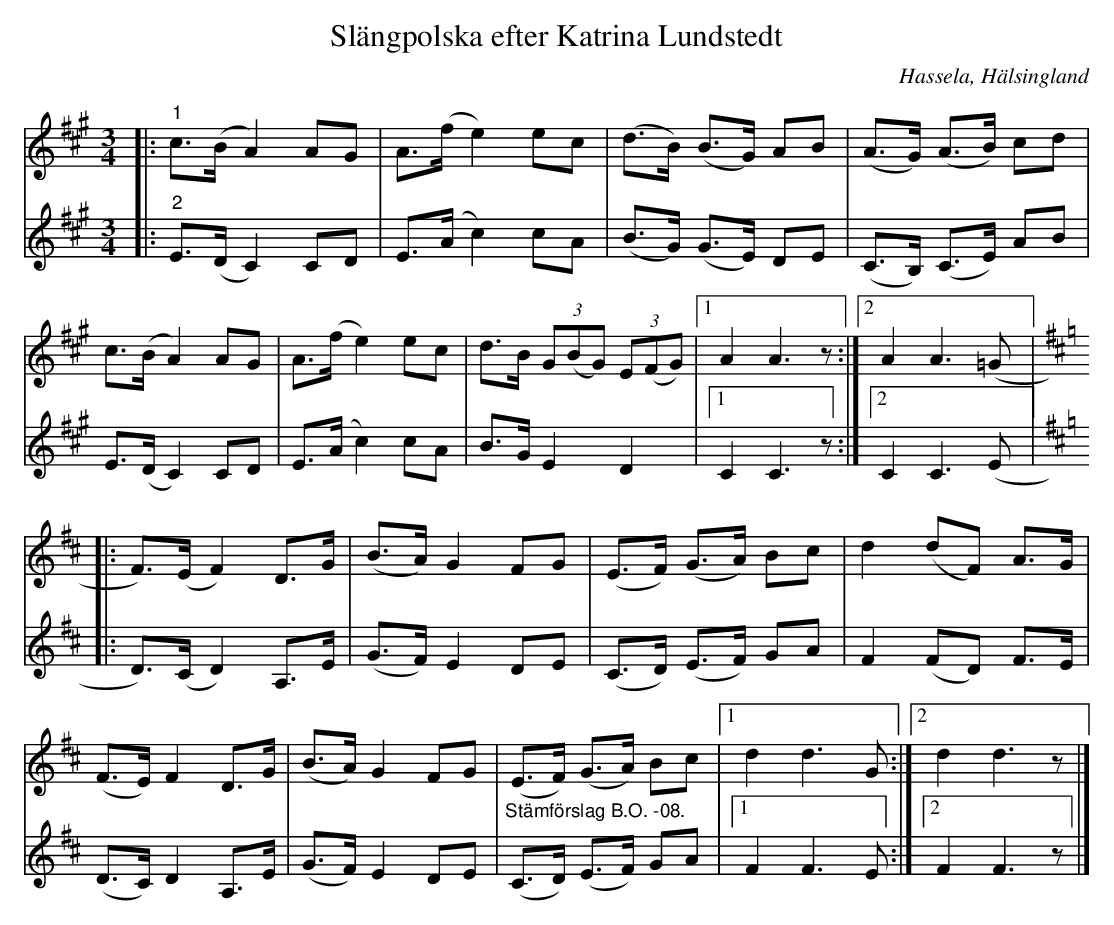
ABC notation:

X:1
T:Slängpolska efter Katrina Lundstedt
O:Hassela, Hälsingland
L:1/8
M:3/4
K:A
V:1
|:"^1" c>(B A2) AG | A>(f e2) ec | (d>B) (B>G) AB | (A>G) (A>B) cd |
c>(B A2) AG | A>(f e2) ec | d>B (3G(BG) (3E(FG) |1 A2 A3 z :|2 A2 A3 (=G |:
[K:D] F>)(E F2) D>G | (B>A) G2 FG | (E>F) (G>A) Bc | d2 (dF) A>G |
(F>E) F2 D>G | (B>A) G2 FG | (E>F) (G>A) Bc |1 d2 d3 G :|2 d2 d3 z |]
V:2
|:"^2" E>(D C2) CD | E>(A c2) cA | (B>G) (G>E) DE | (C>B,) (C>E) AB |
E>(D C2) CD | E>(A c2) cA | B>G E2 D2 |1 C2 C3 z :|2 C2 C3 (E |:
[K:D] D>)(C D2) A,>E | (G>F) E2 DE | (C>D) (E>F) GA | F2 (FD) F>E |
(D>C) D2 A,>E | (G>F) E2 DE | "^Stämförslag B.O. -08." (C>D) (E>F) GA |1 F2 F3 E :|2 F2 F3 z |]
